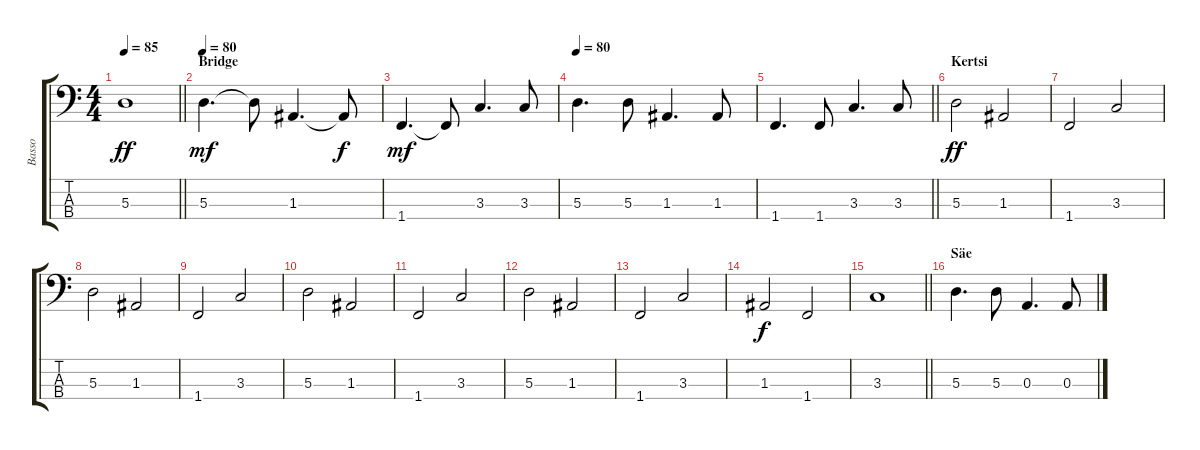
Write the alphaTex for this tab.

\track ("Basso" "Basso") {instrument electricbassfinger}
\staff {score tabs}
\tuning (G2 D2 A1 E1) {hide}
\ts (4 4)
\tempo 85
\clef f4
\barLineRight lightlight
\ks c
5.3.1{dy ff} |
\section ("" "Bridge")
\tempo 80
5.3.4{d dy mf} 5.3{t}.8 1.3.4{d} 1.3{t}.8{dy f} |
1.4.4{d dy mf} 1.4{t}.8 3.3.4{d} 3.3.8 |
\tempo 80
5.3.4{d} 5.3.8 1.3.4{d} 1.3.8 |
\barLineRight lightlight
1.4.4{d} 1.4.8 3.3.4{d} 3.3.8 |
\section ("" "Kertsi")
5.3.2{dy ff} 1.3.2 |
1.4.2 3.3.2 |
5.3.2 1.3.2 |
1.4.2 3.3.2 |
5.3.2 1.3.2 |
1.4.2 3.3.2 |
5.3.2 1.3.2 |
1.4.2 3.3.2 |
1.3.2{dy f} 1.4.2 |
\barLineRight lightlight
3.3.1 |
\section ("" "Säe")
5.3.4{d} 5.3.8 0.3.4{d} 0.3.8
